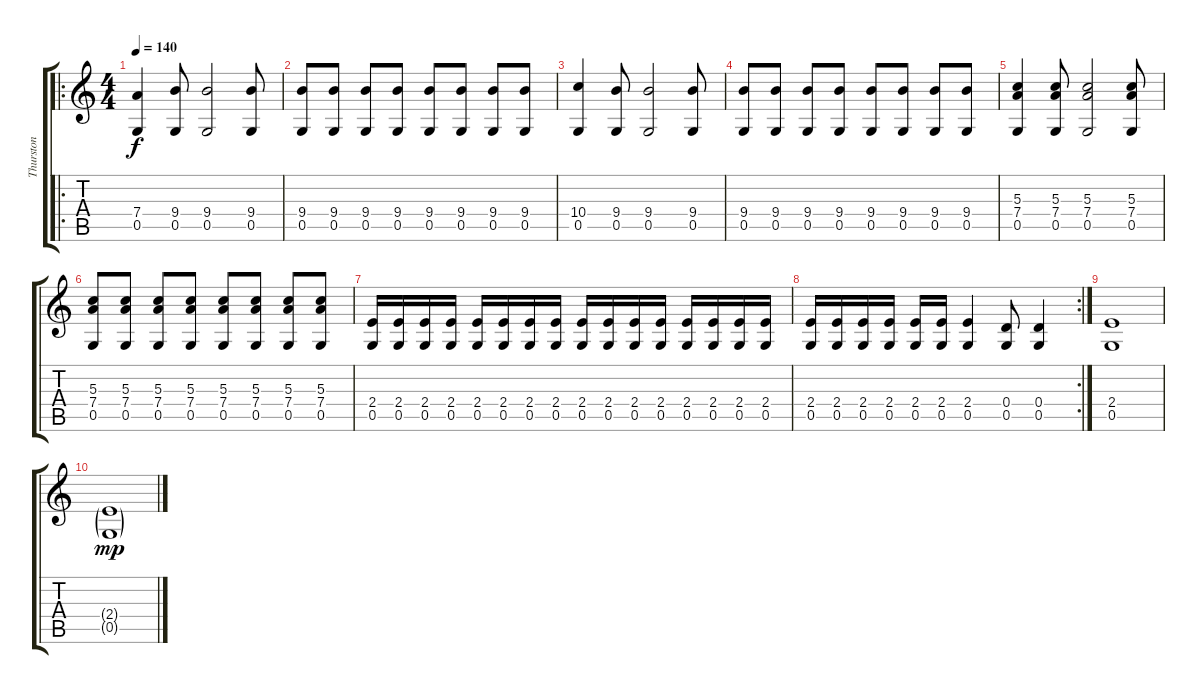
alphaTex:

\track ("Thurston" "Thurston") {instrument overdrivenguitar}
\staff {score tabs}
\tuning (E4 B3 G3 D3 G2 E2) {hide}
\ro
\ts (4 4)
\tempo 140
\clef g2
\ks c
(7.4 0.5).4{dy f} (9.4 0.5).8 (9.4 0.5).2 (9.4 0.5).8 |
(9.4 0.5).8 (9.4 0.5).8 (9.4 0.5).8 (9.4 0.5).8 (9.4 0.5).8 (9.4 0.5).8 (9.4 0.5).8 (9.4 0.5).8 |
(10.4 0.5).4 (9.4 0.5).8 (9.4 0.5).2 (9.4 0.5).8 |
(9.4 0.5).8 (9.4 0.5).8 (9.4 0.5).8 (9.4 0.5).8 (9.4 0.5).8 (9.4 0.5).8 (9.4 0.5).8 (9.4 0.5).8 |
(5.3 7.4 0.5).4 (5.3 7.4 0.5).8 (5.3 7.4 0.5).2 (5.3 7.4 0.5).8 |
(5.3 7.4 0.5).8 (5.3 7.4 0.5).8 (5.3 7.4 0.5).8 (5.3 7.4 0.5).8 (5.3 7.4 0.5).8 (5.3 7.4 0.5).8 (5.3 7.4 0.5).8 (5.3 7.4 0.5).8 |
(2.4 0.5).16 (2.4 0.5).16 (2.4 0.5).16 (2.4 0.5).16 (2.4 0.5).16 (2.4 0.5).16 (2.4 0.5).16 (2.4 0.5).16 (2.4 0.5).16 (2.4 0.5).16 (2.4 0.5).16 (2.4 0.5).16 (2.4 0.5).16 (2.4 0.5).16 (2.4 0.5).16 (2.4 0.5).16 |
\rc 2
(2.4 0.5).16 (2.4 0.5).16 (2.4 0.5).16 (2.4 0.5).16 (2.4 0.5).16 (2.4 0.5).16 (2.4 0.5).4 (0.4 0.5).8 (0.4 0.5).4 |
(2.4 0.5).1 |
(2.4{g} 0.5{g}).1{dy mp}
